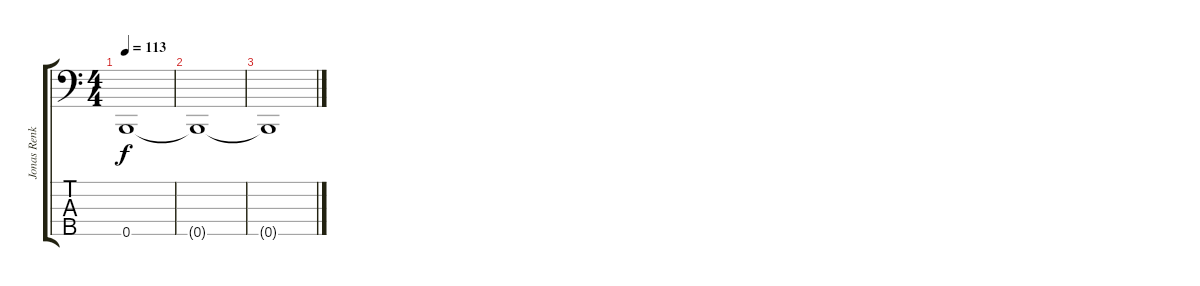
\track ("Jonas Renkse" "Jonas Renk") {instrument electricbassfinger}
\staff {score tabs}
\tuning (G2 D2 A1 E1 B0) {hide}
\ts (4 4)
\tempo 113
\clef f4
\ks c
0.5{t}.1{dy f} |
0.5{t}.1 |
0.5{t}.1
